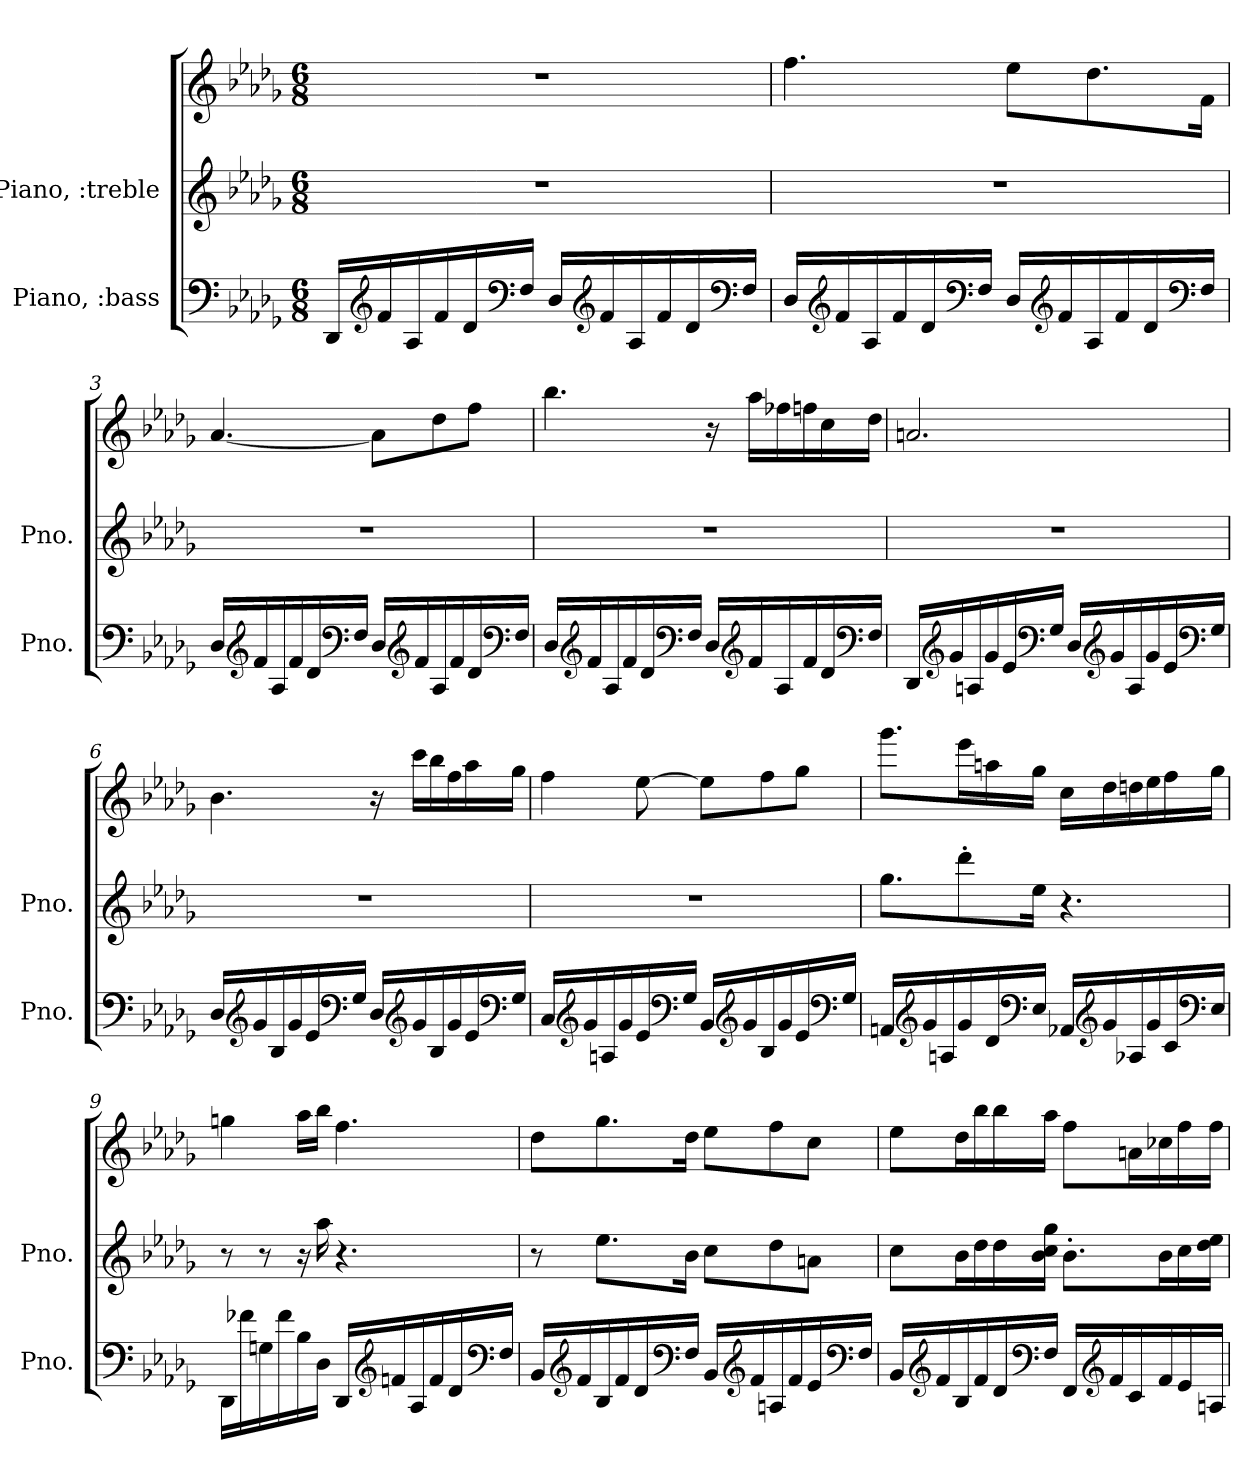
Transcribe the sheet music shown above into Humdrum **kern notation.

**kern	**kern	**kern
*part2	*part1	*part1
*staff3	*staff2	*staff1
*I"Piano, :bass	*I"Piano, :treble	*
*I'Pno.	*I'Pno.	*
*clefF4	*clefG2	*clefG2
*k[b-e-a-d-g-]	*k[b-e-a-d-g-]	*k[b-e-a-d-g-]
*M6/8	*M6/8	*M6/8
*MM52	*MM52	*MM52
=1	=1	=1
16DD-/LL	2.r	2.r
*clefG2	*	*
16f/	.	.
16A-/	.	.
16f/	.	.
16d-/	.	.
*clefF4	*	*
16F/JJ	.	.
16D-/LL	.	.
*clefG2	*	*
16f/	.	.
16A-/	.	.
16f/	.	.
16d-/	.	.
*clefF4	*	*
16F/JJ	.	.
!!LO:LB:g=z
=2	=2	=2
16D-/LL	2.r	4.ff\
*clefG2	*	*
16f/	.	.
16A-/	.	.
16f/	.	.
16d-/	.	.
*clefF4	*	*
16F/JJ	.	.
16D-/LL	.	8ee-\L
*clefG2	*	*
16f/	.	.
16A-/	.	8.dd-\
16f/	.	.
16d-/	.	.
*clefF4	*	*
16F/JJ	.	16f\Jk
=3	=3	=3
16D-/LL	2.r	[4.a-/
*clefG2	*	*
16f/	.	.
16A-/	.	.
16f/	.	.
16d-/	.	.
*clefF4	*	*
16F/JJ	.	.
16D-/LL	.	8a-\L]
*clefG2	*	*
16f/	.	.
16A-/	.	8dd-\
16f/	.	.
16d-/	.	8ff\J
*clefF4	*	*
16F/JJ	.	.
!!LO:LB:g=z
=4	=4	=4
16D-/LL	2.r	4.bb-\
*clefG2	*	*
16f/	.	.
16A-/	.	.
16f/	.	.
16d-/	.	.
*clefF4	*	*
16F/JJ	.	.
16D-/LL	.	16r
*clefG2	*	*
16f/	.	16aa-\LL
16A-/	.	16ff-X\
16f/	.	16ffn\
16d-/	.	16cc\
*clefF4	*	*
16F/JJ	.	16dd-\JJ
=5	=5	=5
16DD-/LL	2.r	2.an/
*clefG2	*	*
16g-/	.	.
16An/	.	.
16g-/	.	.
16e-/	.	.
*clefF4	*	*
16G-/JJ	.	.
16D-/LL	.	.
*clefG2	*	*
16g-/	.	.
16A/	.	.
16g-/	.	.
16e-/	.	.
*clefF4	*	*
16G-/JJ	.	.
!!LO:LB:g=z
=6	=6	=6
16D-/LL	2.r	4.b-\
*clefG2	*	*
16g-/	.	.
16B-/	.	.
16g-/	.	.
16e-/	.	.
*clefF4	*	*
16G-/JJ	.	.
16D-/LL	.	16r
*clefG2	*	*
16g-/	.	16ccc\LL
16B-/	.	16bb-\
16g-/	.	16ff\
16e-/	.	16aa-\
*clefF4	*	*
16G-/JJ	.	16gg-\JJ
=7	=7	=7
16C/LL	2.r	4ff\
*clefG2	*	*
16g-/	.	.
16An/	.	.
16g-/	.	.
16e-/	.	[8ee-\
*clefF4	*	*
16G-/JJ	.	.
16BB-/LL	.	8ee-\L]
*clefG2	*	*
16g-/	.	.
16B-/	.	8ff\
16g-/	.	.
16e-/	.	8gg-\J
*clefF4	*	*
16G-/JJ	.	.
!!LO:PB:g=z
=8	=8	=8
16AAn/LL	8.gg-\L	8.ggg-\L
*clefG2	*	*
16g-/	.	.
16An/	.	.
16g-/	8ddd-'\	16eee-\L
16d-/	.	16aan\
*clefF4	*	*
16E-/JJ	16ee-\Jk	16gg-\JJ
16AA-X/LL	4.r	16cc\LL
*clefG2	*	*
16g-/	.	16dd-\
16A-X/	.	16ddn\
16g-/	.	16ee-\
16c/	.	16ff\
*clefF4	*	*
16E-/JJ	.	16gg-\JJ
=9	=9	=9
16DD-\LL	8r	4ggn\
16f-X\	.	.
16Gn\	8r	.
16f-\	.	.
16B-\	16r	16aa-\LL
16D-\JJ	16aa-\	16bb-\JJ
16DD-/LL	4.r	4.ff\
*clefG2	*	*
16fn/	.	.
16A-/	.	.
16f/	.	.
16d-/	.	.
*clefF4	*	*
16F/JJ	.	.
!!LO:LB:g=z
=10	=10	=10
16BB-/LL	8r	8dd-\L
*clefG2	*	*
16f/	.	.
16B-/	8.ee-\L	8.gg-\
16f/	.	.
16d-/	.	.
*clefF4	*	*
16F/JJ	16b-\Jk	16dd-\Jk
16BB-/LL	8cc\L	8ee-\L
*clefG2	*	*
16f/	.	.
16An/	8dd-\	8ff\
16f/	.	.
16e-/	8an\J	8cc\J
*clefF4	*	*
16F/JJ	.	.
=11	=11	=11
16BB-/LL	8cc\L	8ee-\L
*clefG2	*	*
16f/	.	.
16B-/	16b-\L	16dd-\L
16f/	16dd-\	16bb-\
16d-/	16dd-\	16bb-\
*clefF4	*	*
16F/JJ	16b-\ 16cc\ 16gg-\JJ	16aa-\JJ
16FF/LL	8.b-'\L	8ff\L
*clefG2	*	*
16f/	.	.
16c/	.	16an\L
16f/	16b-\L	16cc-X\
16e-/	16cc\	16ff\
16An/JJ	16dd-\ 16ee-\JJ	16ff\JJ
=	=	=
*-	*-	*-
